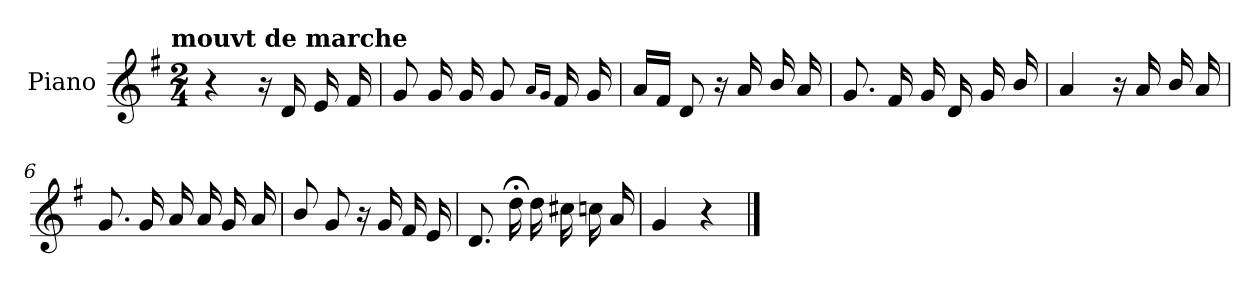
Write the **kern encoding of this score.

**kern
*part1
*staff1
*I"Piano
*I'Pno.
*clefG2
*k[f#]
!!LO:TX:omd:t=mouvt de marche
*M2/4
*MM144
=1
4r
16r
16d/
16e/
16f#/
=2
8g/
16g/
16g/
8g/
16qqa/LL
16qqg/JJ
16f#/
16g/
=3
16a/LL
16f#/JJ
8d/
16r
16a/
16b/
16a/
!!LO:LB:g=z
=4
8.g/
16f#/
16g/
16d/
16g/
16b/
=5
4a/
16r
16a/
16b/
16a/
=6
8.g/
16g/
16a/
16a/
16g/
16a/
!!LO:LB:g=z
=7
8b/
8g/
16r
16g/
16f#/
16e/
=8
8.d/
16dd;<\
16dd\
16cc#X\
16ccn\
16a/
=9
4g/
4r
==
*-
